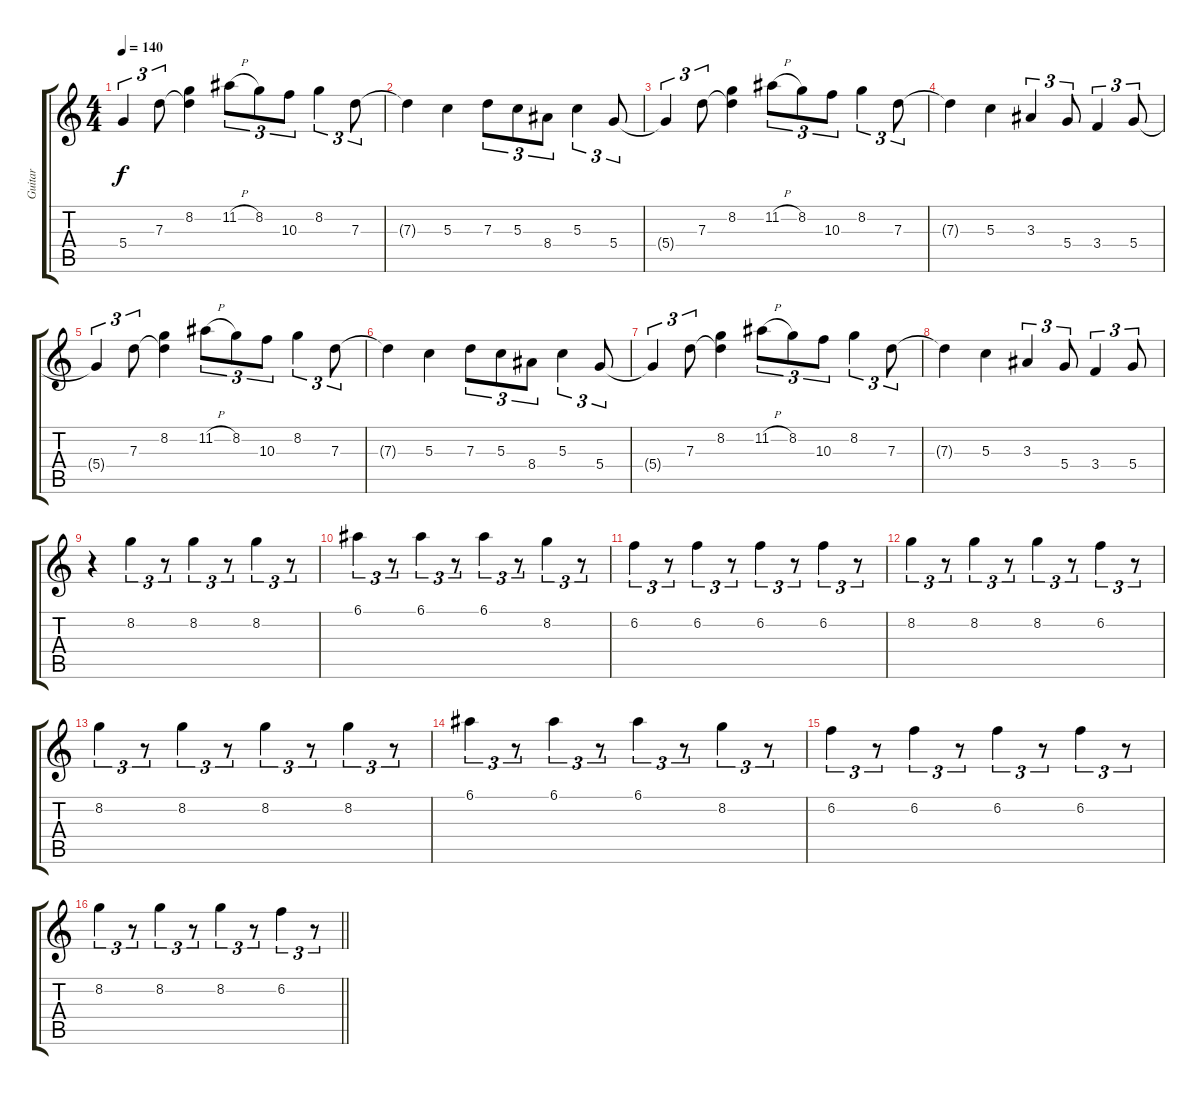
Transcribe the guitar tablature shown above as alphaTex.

\track ("Guitar" "Guitar") {instrument distortionguitar}
\staff {score tabs}
\tuning (E4 B3 G3 D3 G2 D2) {hide}
\ts (4 4)
\tempo 140
\clef g2
\ks c
5.4{t}.4{tu (3 2) dy f} 7.3.8{tu (3 2)} (8.2 7.3{t}).4 11.2{h}.8{tu (3 2)} 8.2.8{tu (3 2)} 10.3.8{tu (3 2)} 8.2.4{tu (3 2)} 7.3.8{tu (3 2)} |
7.3{t}.4 5.3.4 7.3.8{tu (3 2)} 5.3.8{tu (3 2)} 8.4.8{tu (3 2)} 5.3.4{tu (3 2)} 5.4.8{tu (3 2)} |
5.4{t}.4{tu (3 2)} 7.3.8{tu (3 2)} (8.2 7.3{t}).4 11.2{h}.8{tu (3 2)} 8.2.8{tu (3 2)} 10.3.8{tu (3 2)} 8.2.4{tu (3 2)} 7.3.8{tu (3 2)} |
7.3{t}.4 5.3.4 3.3.4{tu (3 2)} 5.4.8{tu (3 2)} 3.4.4{tu (3 2)} 5.4.8{tu (3 2)} |
5.4{t}.4{tu (3 2)} 7.3.8{tu (3 2)} (8.2 7.3{t}).4 11.2{h}.8{tu (3 2)} 8.2.8{tu (3 2)} 10.3.8{tu (3 2)} 8.2.4{tu (3 2)} 7.3.8{tu (3 2)} |
7.3{t}.4 5.3.4 7.3.8{tu (3 2)} 5.3.8{tu (3 2)} 8.4.8{tu (3 2)} 5.3.4{tu (3 2)} 5.4.8{tu (3 2)} |
5.4{t}.4{tu (3 2)} 7.3.8{tu (3 2)} (8.2 7.3{t}).4 11.2{h}.8{tu (3 2)} 8.2.8{tu (3 2)} 10.3.8{tu (3 2)} 8.2.4{tu (3 2)} 7.3.8{tu (3 2)} |
7.3{t}.4 5.3.4 3.3.4{tu (3 2)} 5.4.8{tu (3 2)} 3.4.4{tu (3 2)} 5.4.8{tu (3 2)} |
r.4{instrument distortionguitar} 8.2.4{tu (3 2)} r.8{tu (3 2)} 8.2.4{tu (3 2)} r.8{tu (3 2)} 8.2.4{tu (3 2)} r.8{tu (3 2)} |
6.1.4{tu (3 2)} r.8{tu (3 2)} 6.1.4{tu (3 2)} r.8{tu (3 2)} 6.1.4{tu (3 2)} r.8{tu (3 2)} 8.2.4{tu (3 2)} r.8{tu (3 2)} |
6.2.4{tu (3 2)} r.8{tu (3 2)} 6.2.4{tu (3 2)} r.8{tu (3 2)} 6.2.4{tu (3 2)} r.8{tu (3 2)} 6.2.4{tu (3 2)} r.8{tu (3 2)} |
8.2.4{tu (3 2)} r.8{tu (3 2)} 8.2.4{tu (3 2)} r.8{tu (3 2)} 8.2.4{tu (3 2)} r.8{tu (3 2)} 6.2.4{tu (3 2)} r.8{tu (3 2)} |
8.2.4{tu (3 2)} r.8{tu (3 2)} 8.2.4{tu (3 2)} r.8{tu (3 2)} 8.2.4{tu (3 2)} r.8{tu (3 2)} 8.2.4{tu (3 2)} r.8{tu (3 2)} |
6.1.4{tu (3 2)} r.8{tu (3 2)} 6.1.4{tu (3 2)} r.8{tu (3 2)} 6.1.4{tu (3 2)} r.8{tu (3 2)} 8.2.4{tu (3 2)} r.8{tu (3 2)} |
6.2.4{tu (3 2)} r.8{tu (3 2)} 6.2.4{tu (3 2)} r.8{tu (3 2)} 6.2.4{tu (3 2)} r.8{tu (3 2)} 6.2.4{tu (3 2)} r.8{tu (3 2)} |
\barLineRight lightlight
8.2.4{tu (3 2)} r.8{tu (3 2)} 8.2.4{tu (3 2)} r.8{tu (3 2)} 8.2.4{tu (3 2)} r.8{tu (3 2)} 6.2.4{tu (3 2)} r.8{tu (3 2)}
